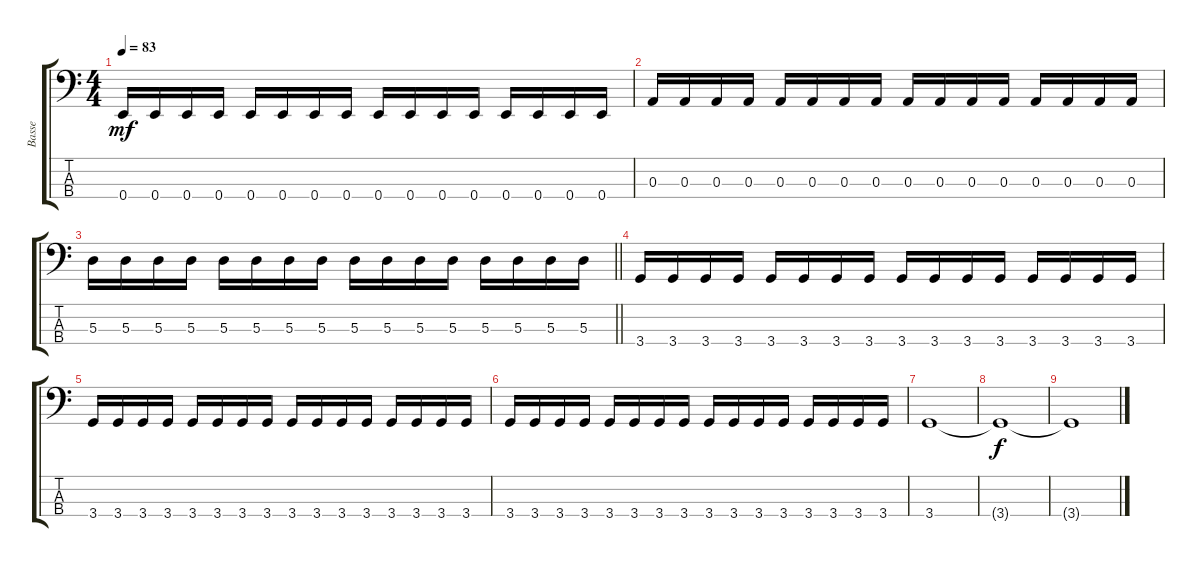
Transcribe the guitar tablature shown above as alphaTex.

\track ("Basse" "Basse") {instrument electricbasspick}
\staff {score tabs}
\tuning (G2 D2 A1 E1) {hide}
\ts (4 4)
\tempo 83
\clef f4
\ks c
0.4.16{dy mf} 0.4.16 0.4.16 0.4.16 0.4.16 0.4.16 0.4.16 0.4.16 0.4.16 0.4.16 0.4.16 0.4.16 0.4.16 0.4.16 0.4.16 0.4.16 |
0.3.16 0.3.16 0.3.16 0.3.16 0.3.16 0.3.16 0.3.16 0.3.16 0.3.16 0.3.16 0.3.16 0.3.16 0.3.16 0.3.16 0.3.16 0.3.16 |
\barLineRight lightlight
5.3.16 5.3.16 5.3.16 5.3.16 5.3.16 5.3.16 5.3.16 5.3.16 5.3.16 5.3.16 5.3.16 5.3.16 5.3.16 5.3.16 5.3.16 5.3.16 |
\section ("" "")
3.4.16 3.4.16 3.4.16 3.4.16 3.4.16 3.4.16 3.4.16 3.4.16 3.4.16 3.4.16 3.4.16 3.4.16 3.4.16 3.4.16 3.4.16 3.4.16 |
3.4.16 3.4.16 3.4.16 3.4.16 3.4.16 3.4.16 3.4.16 3.4.16 3.4.16 3.4.16 3.4.16 3.4.16 3.4.16 3.4.16 3.4.16 3.4.16 |
3.4.16 3.4.16 3.4.16 3.4.16 3.4.16 3.4.16 3.4.16 3.4.16 3.4.16 3.4.16 3.4.16 3.4.16 3.4.16 3.4.16 3.4.16 3.4.16 |
3.4.1 |
3.4{t}.1{dy f} |
3.4{t}.1
